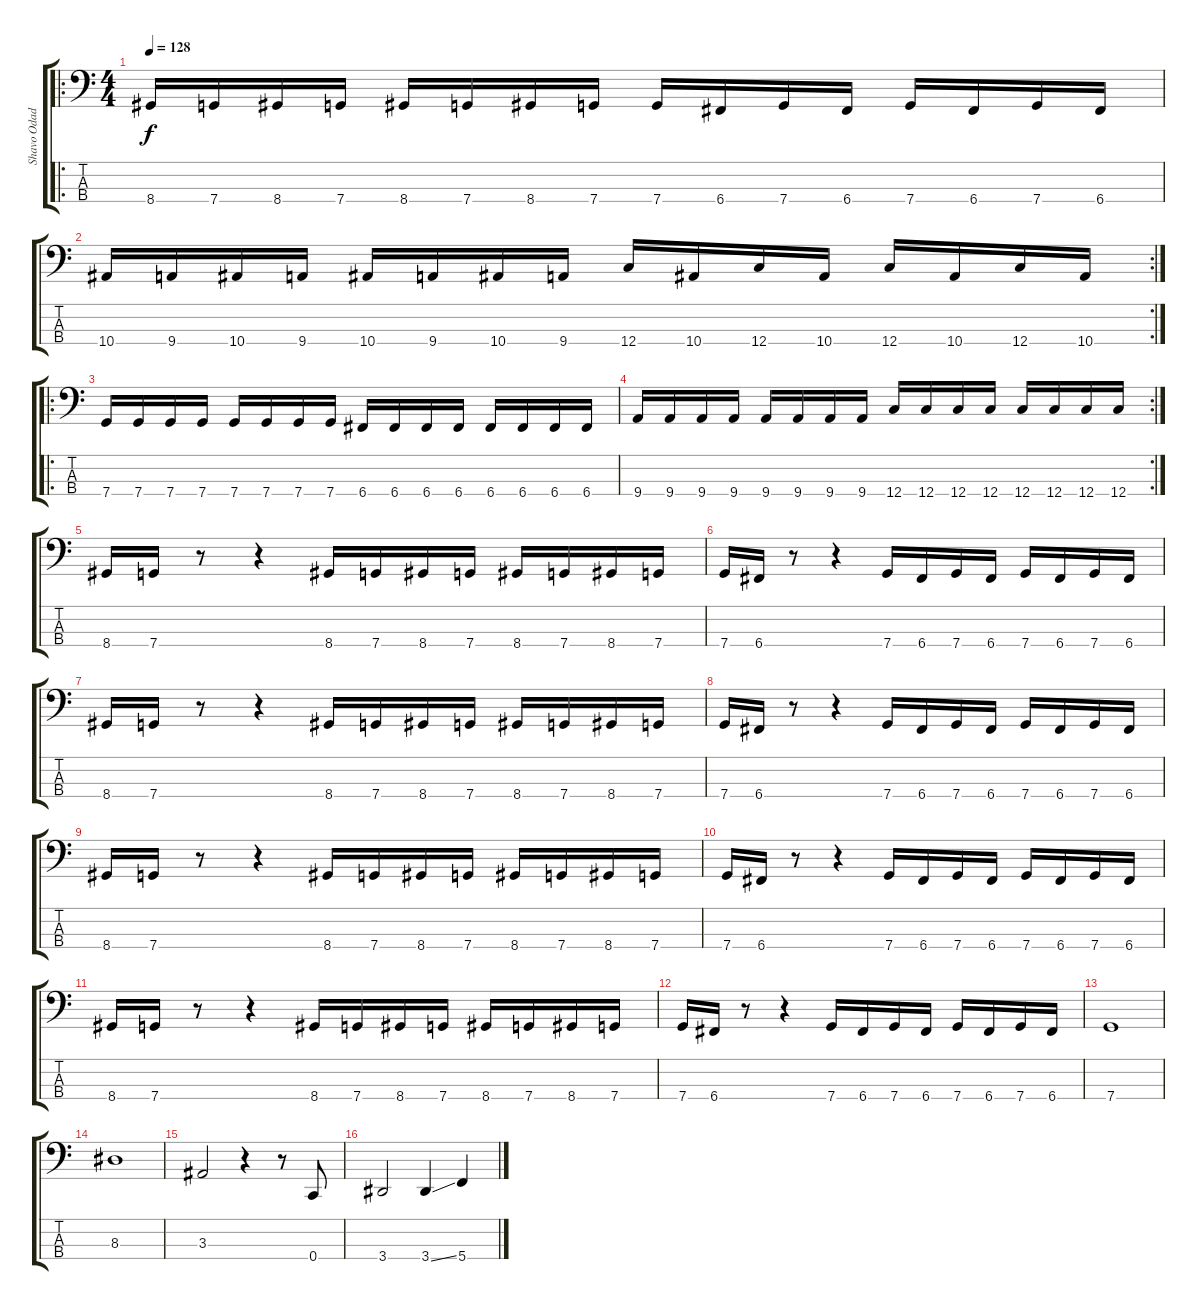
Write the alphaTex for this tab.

\track ("Shavo Odadjian " "Shavo Odad") {instrument slapbass1}
\staff {score tabs}
\tuning (F2 C2 G1 C1) {hide}
\ro
\ts (4 4)
\tempo 128
\clef f4
\ks c
8.4.16{dy f} 7.4.16 8.4.16 7.4.16 8.4.16 7.4.16 8.4.16 7.4.16 7.4.16 6.4.16 7.4.16 6.4.16 7.4.16 6.4.16 7.4.16 6.4.16 |
\rc 2
10.4.16 9.4.16 10.4.16 9.4.16 10.4.16 9.4.16 10.4.16 9.4.16 12.4.16 10.4.16 12.4.16 10.4.16 12.4.16 10.4.16 12.4.16 10.4.16 |
\ro
7.4.16 7.4.16 7.4.16 7.4.16 7.4.16 7.4.16 7.4.16 7.4.16 6.4.16 6.4.16 6.4.16 6.4.16 6.4.16 6.4.16 6.4.16 6.4.16 |
\rc 2
9.4.16 9.4.16 9.4.16 9.4.16 9.4.16 9.4.16 9.4.16 9.4.16 12.4.16 12.4.16 12.4.16 12.4.16 12.4.16 12.4.16 12.4.16 12.4.16 |
8.4.16 7.4.16 r.8 r.4 8.4.16 7.4.16 8.4.16 7.4.16 8.4.16 7.4.16 8.4.16 7.4.16 |
7.4.16 6.4.16 r.8 r.4 7.4.16 6.4.16 7.4.16 6.4.16 7.4.16 6.4.16 7.4.16 6.4.16 |
8.4.16 7.4.16 r.8 r.4 8.4.16 7.4.16 8.4.16 7.4.16 8.4.16 7.4.16 8.4.16 7.4.16 |
7.4.16 6.4.16 r.8 r.4 7.4.16 6.4.16 7.4.16 6.4.16 7.4.16 6.4.16 7.4.16 6.4.16 |
8.4.16 7.4.16 r.8 r.4 8.4.16 7.4.16 8.4.16 7.4.16 8.4.16 7.4.16 8.4.16 7.4.16 |
7.4.16 6.4.16 r.8 r.4 7.4.16 6.4.16 7.4.16 6.4.16 7.4.16 6.4.16 7.4.16 6.4.16 |
8.4.16 7.4.16 r.8 r.4 8.4.16 7.4.16 8.4.16 7.4.16 8.4.16 7.4.16 8.4.16 7.4.16 |
7.4.16 6.4.16 r.8 r.4 7.4.16 6.4.16 7.4.16 6.4.16 7.4.16 6.4.16 7.4.16 6.4.16 |
7.4.1 |
8.3.1 |
3.3.2 r.4 r.8 0.4.8 |
3.4.2 3.4{ss}.4 5.4.4
